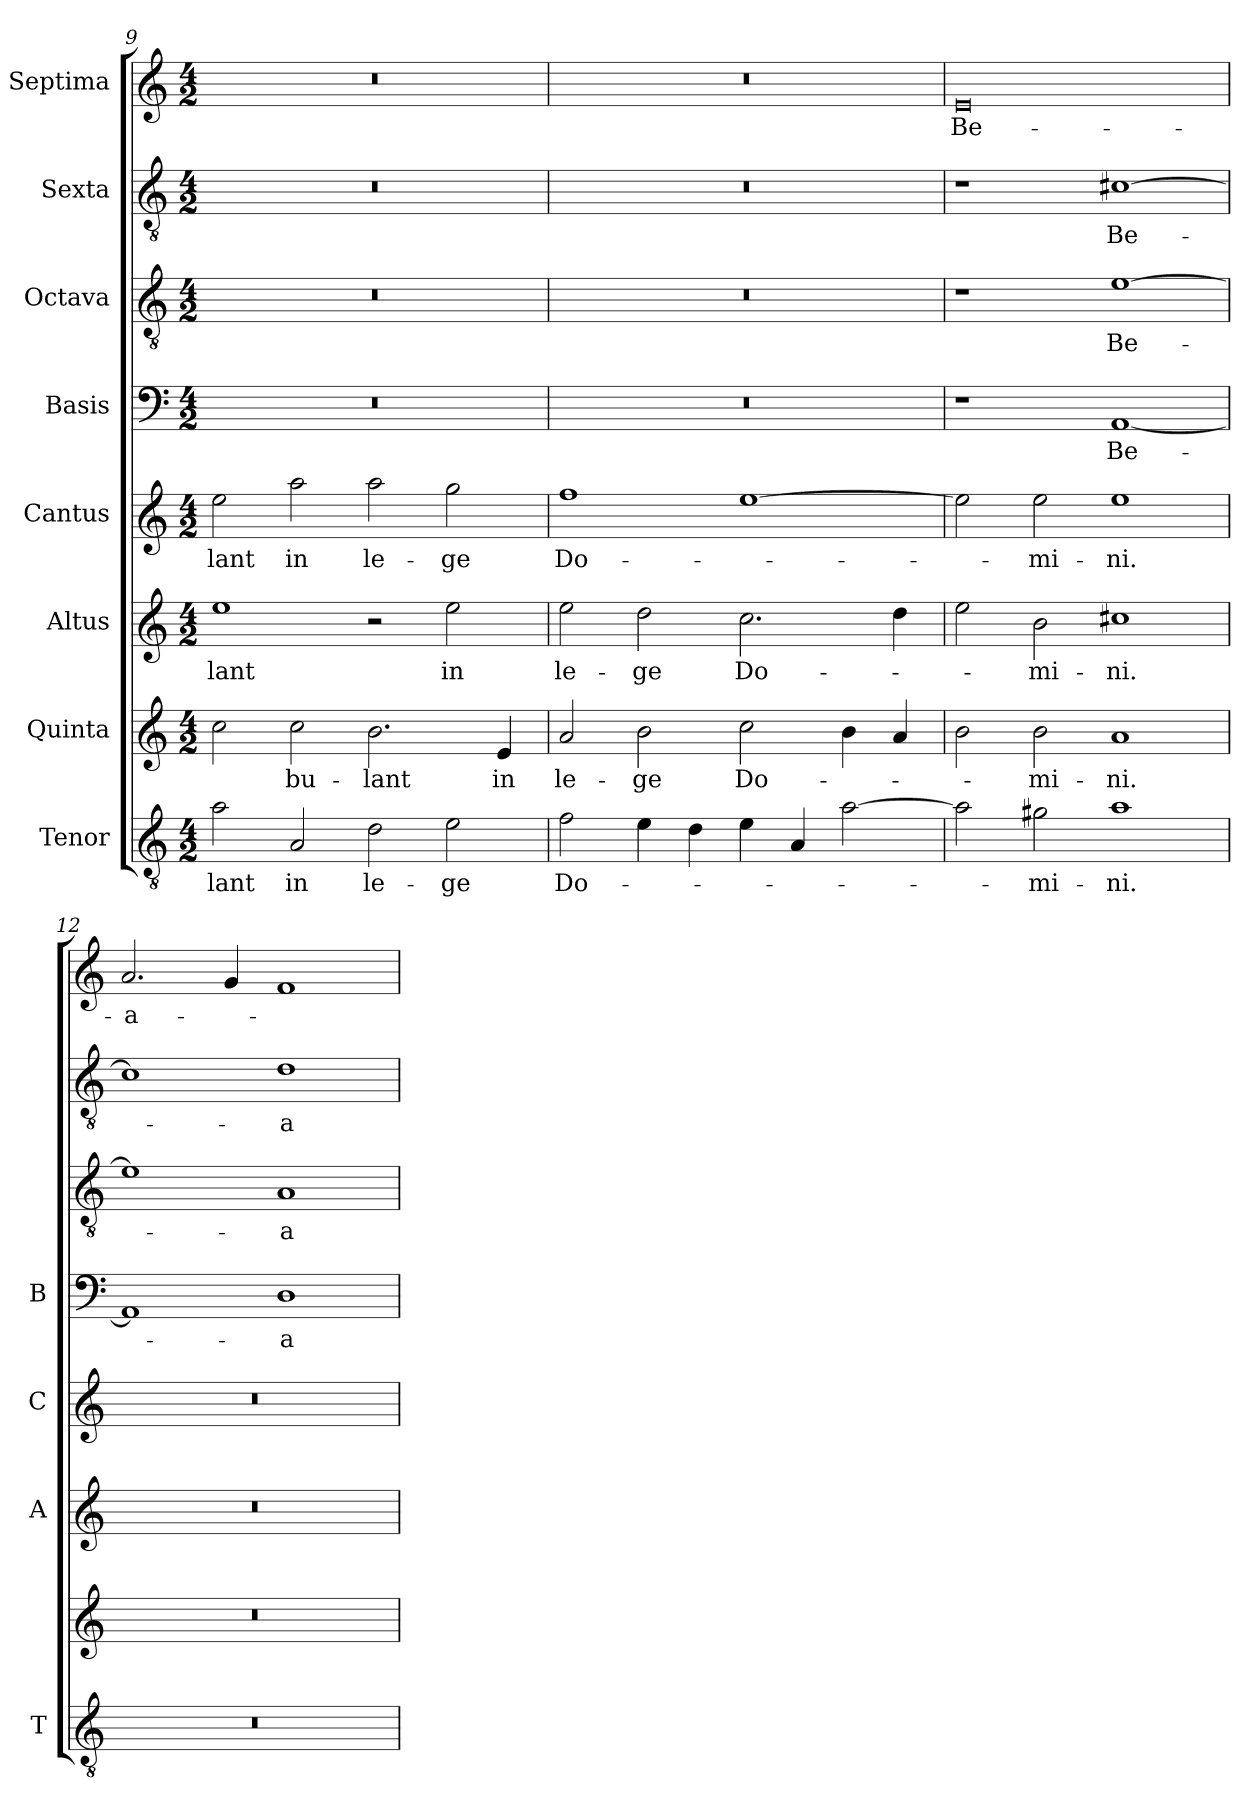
**kern	**text	**kern	**text	**kern	**text	**kern	**text	**kern	**text	**kern	**text	**kern	**text	**kern	**text
*part8	*part8	*part7	*part7	*part6	*part6	*part5	*part5	*part4	*part4	*part3	*part3	*part2	*part2	*part1	*part1
*staff8	*staff8	*staff7	*staff7	*staff6	*staff6	*staff5	*staff5	*staff4	*staff4	*staff3	*staff3	*staff2	*staff2	*staff1	*staff1
*I"Tenor	*	*I"Quinta	*	*I"Altus	*	*I"Cantus	*	*I"Basis	*	*I"Octava	*	*I"Sexta	*	*I"Septima	*
*I'T	*	*	*	*I'A	*	*I'C	*	*I'B	*	*	*	*	*	*	*
*clefGv2	*	*clefG2	*	*clefG2	*	*clefG2	*	*clefF4	*	*clefGv2	*	*clefGv2	*	*clefG2	*
*k[]	*	*k[]	*	*k[]	*	*k[]	*	*k[]	*	*k[]	*	*k[]	*	*k[]	*
*C:	*	*C:	*	*C:	*	*C:	*	*C:	*	*C:	*	*C:	*	*C:	*
*M4/2	*	*M4/2	*	*M4/2	*	*M4/2	*	*M4/2	*	*M4/2	*	*M4/2	*	*M4/2	*
=9	=9	=9	=9	=9	=9	=9	=9	=9	=9	=9	=9	=9	=9	=9	=9
!	!LO:LY:b	!	!	!	!LO:LY:b	!	!LO:LY:b	!	!	!	!	!	!	!	!
2a\	-lant	2cc\	.	1ee	-lant	2ee\	-lant	0r	.	0r	.	0r	.	0r	.
!	!LO:LY:b	!	!LO:LY:b	!	!	!	!LO:LY:b	!	!	!	!	!	!	!	!
2A/	in	2cc\	-bu-	.	.	2aa\	in	.	.	.	.	.	.	.	.
!	!LO:LY:b	!	!LO:LY:b	!	!	!	!LO:LY:b	!	!	!	!	!	!	!	!
2d\	le-	2.b\	-lant	2r	.	2aa\	le-	.	.	.	.	.	.	.	.
!	!LO:LY:b	!	!	!	!LO:LY:b	!	!LO:LY:b	!	!	!	!	!	!	!	!
2e\	-ge	.	.	2ee\	in	2gg\	-ge	.	.	.	.	.	.	.	.
!	!	!	!LO:LY:b	!	!	!	!	!	!	!	!	!	!	!	!
.	.	4e/	in	.	.	.	.	.	.	.	.	.	.	.	.
!!LO:LB:g=z
=10	=10	=10	=10	=10	=10	=10	=10	=10	=10	=10	=10	=10	=10	=10	=10
!	!LO:LY:b	!	!LO:LY:b	!	!LO:LY:b	!	!LO:LY:b	!	!	!	!	!	!	!	!
2f\	Do-	2a/	le-	2ee\	le-	1ff	Do-	0r	.	0r	.	0r	.	0r	.
!	!	!	!LO:LY:b	!	!LO:LY:b	!	!	!	!	!	!	!	!	!	!
4e\	.	2b\	-ge	2dd\	-ge	.	.	.	.	.	.	.	.	.	.
4d\	.	.	.	.	.	.	.	.	.	.	.	.	.	.	.
!	!	!	!LO:LY:b	!	!LO:LY:b	!	!	!	!	!	!	!	!	!	!
4e\	.	2cc\	Do-	2.cc\	Do-	[1ee	.	.	.	.	.	.	.	.	.
4A/	.	.	.	.	.	.	.	.	.	.	.	.	.	.	.
[2a\	.	4b\	.	.	.	.	.	.	.	.	.	.	.	.	.
.	.	4a/	.	4dd\	.	.	.	.	.	.	.	.	.	.	.
=11	=11	=11	=11	=11	=11	=11	=11	=11	=11	=11	=11	=11	=11	=11	=11
!	!	!	!	!	!	!	!	!	!	!	!	!	!	!	!LO:LY:b
2a\]	.	2b\	.	2ee\	.	2ee\]	.	1r	.	1r	.	1r	.	0e	Be-
!	!LO:LY:b	!	!LO:LY:b	!	!LO:LY:b	!	!LO:LY:b	!	!	!	!	!	!	!	!
2g#X\	-mi-	2b\	-mi-	2b\	-mi-	2ee\	-mi-	.	.	.	.	.	.	.	.
!	!LO:LY:b	!	!LO:LY:b	!	!LO:LY:b	!	!LO:LY:b	!	!LO:LY:b	!	!LO:LY:b	!	!LO:LY:b	!	!
1a	-ni.	1a	-ni.	1cc#X	-ni.	1ee	-ni.	[1AA	Be-	[1e	Be-	[1c#X	Be-	.	.
=12	=12	=12	=12	=12	=12	=12	=12	=12	=12	=12	=12	=12	=12	=12	=12
!	!	!	!	!	!	!	!	!	!	!	!	!	!	!	!LO:LY:b
0r	.	0r	.	0r	.	0r	.	1AA]	.	1e]	.	1c#]	.	2.a/	-a-
.	.	.	.	.	.	.	.	.	.	.	.	.	.	4g/	.
!	!	!	!	!	!	!	!	!	!LO:LY:b	!	!LO:LY:b	!	!LO:LY:b	!	!
.	.	.	.	.	.	.	.	1D	-a-	1A	-a-	1d	-a-	1f	.
=	=	=	=	=	=	=	=	=	=	=	=	=	=	=	=
*-	*-	*-	*-	*-	*-	*-	*-	*-	*-	*-	*-	*-	*-	*-	*-
